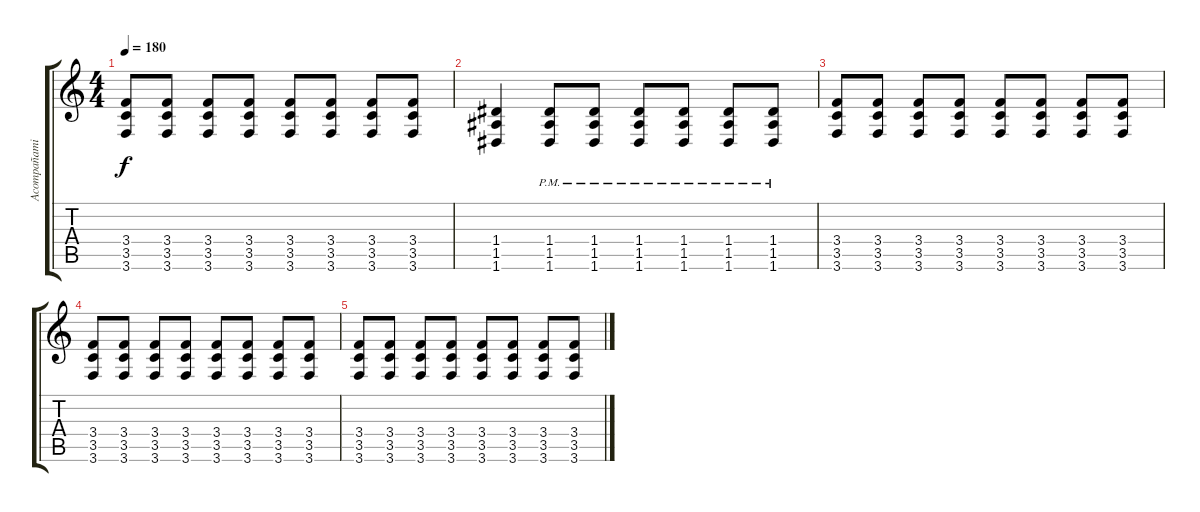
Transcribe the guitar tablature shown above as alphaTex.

\track ("Acompañamiento" "Acompañami") {instrument distortionguitar}
\staff {score tabs}
\tuning (E4 B3 G3 D3 A2 D2) {hide}
\ts (4 4)
\tempo 180
\clef g2
\ks c
(3.4 3.5 3.6).8{dy f} (3.4 3.5 3.6).8 (3.4 3.5 3.6).8 (3.4 3.5 3.6).8 (3.4 3.5 3.6).8 (3.4 3.5 3.6).8 (3.4 3.5 3.6).8 (3.4 3.5 3.6).8 |
(1.4 1.5 1.6).4 (1.4{pm} 1.5{pm} 1.6{pm}).8 (1.4{pm} 1.5{pm} 1.6{pm}).8 (1.4{pm} 1.5{pm} 1.6{pm}).8 (1.4{pm} 1.5{pm} 1.6{pm}).8 (1.4{pm} 1.5{pm} 1.6{pm}).8 (1.4{pm} 1.5{pm} 1.6{pm}).8 |
(3.4 3.5 3.6).8 (3.4 3.5 3.6).8 (3.4 3.5 3.6).8 (3.4 3.5 3.6).8 (3.4 3.5 3.6).8 (3.4 3.5 3.6).8 (3.4 3.5 3.6).8 (3.4 3.5 3.6).8 |
(3.4 3.5 3.6).8 (3.4 3.5 3.6).8 (3.4 3.5 3.6).8 (3.4 3.5 3.6).8 (3.4 3.5 3.6).8 (3.4 3.5 3.6).8 (3.4 3.5 3.6).8 (3.4 3.5 3.6).8 |
(3.4 3.5 3.6).8 (3.4 3.5 3.6).8 (3.4 3.5 3.6).8 (3.4 3.5 3.6).8 (3.4 3.5 3.6).8 (3.4 3.5 3.6).8 (3.4 3.5 3.6).8 (3.4 3.5 3.6).8
